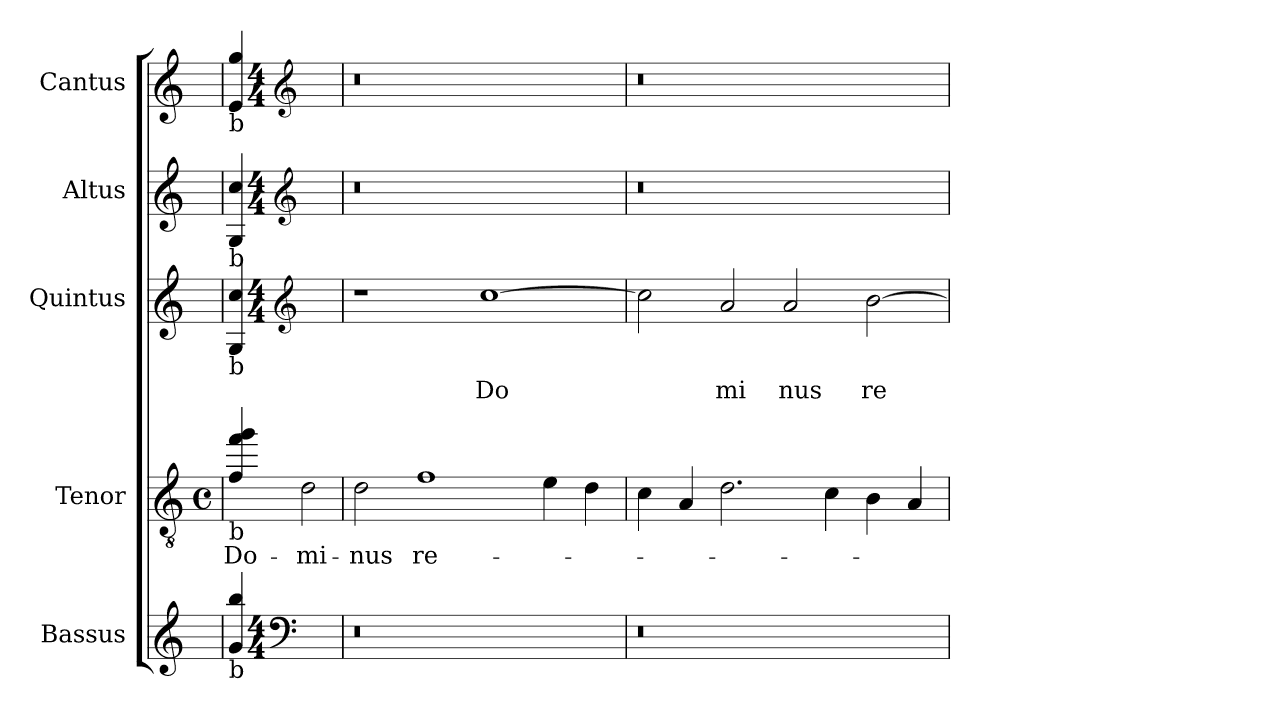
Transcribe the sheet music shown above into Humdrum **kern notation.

**kern	**kern	**text	**kern	**text	**kern	**kern
*part5	*part4	*part4	*part3	*part3	*part2	*part1
*staff5	*staff4	*staff4	*staff3	*staff3	*staff2	*staff1
*I"Bassus	*I"Tenor	*	*I"Quintus	*	*I"Altus	*I"Cantus
!!LO:PB:g=z
*stria5	*stria5	*	*stria5	*	*stria5	*stria5
*	*clefGv2	*	*	*	*	*
*	*M4/4	*	*	*	*	*
*	*met(c)	*	*	*	*	*
=1	=1	=1!	=1	=1!	=1	=1!
!	!	!	!	!	!	!LO:TX:b:t=b
!	!	!	!	!	!LO:TX:b:t=b	!
!	!	!	!LO:TX:b:t=b	!	!	!
!	!LO:TX:b:t=b	!	!	!	!	!
!LO:TX:b:t=b	!	!	!	!	!	!
!	!	!LO:LY:b:cj	!	!	!	!
4bb/ 4g/	4gg/ 4f/ 4ff	Do-	4cc/ 4G/	.	4cc/ 4G/	4gg/ 4e/
*clefF4	*	*	*clefG2	*	*clefG2	*clefG2
*M4/4	*	*	*M4/4	*	*M4/4	*M4/4
*met(c)	*	*	*met(c)	*	*met(c)	*met(c)
!	!LO:N:vis=2	!LO:LY:b:cj	!	!	!	!
4ryy	4d\	-mi-	4ryy	.	4ryy	4ryy
=2	=2	=2	=2	=2	=2	=2
!	!	!LO:LY:b:cj	!	!	!	!
0r	2d\	-nus	1r	.	0r	0r
!	!	!LO:LY:b:cj	!	!	!	!
.	1f	re-	.	.	.	.
!	!	!	!	!LO:LY:b:cj	!	!
.	.	.	[>1cc	Do	.	.
.	4e\	.	.	.	.	.
.	4d\	.	.	.	.	.
=3	=3	=3	=3	=3	=3	=3
0r	4c\	.	2cc\]	.	0r	0r
.	4A/	.	.	.	.	.
!	!	!	!	!LO:LY:b:cj	!	!
.	2.d\	.	2a/	mi	.	.
!	!	!	!	!LO:LY:b:cj	!	!
.	.	.	2a/	nus	.	.
.	4c\	.	.	.	.	.
!	!	!	!	!LO:LY:b:cj	!	!
.	4B\	.	[>2b\	re	.	.
.	4A/	.	.	.	.	.
=	=	=	=	=	=	=
*-	*-	*-	*-	*-	*-	*-
